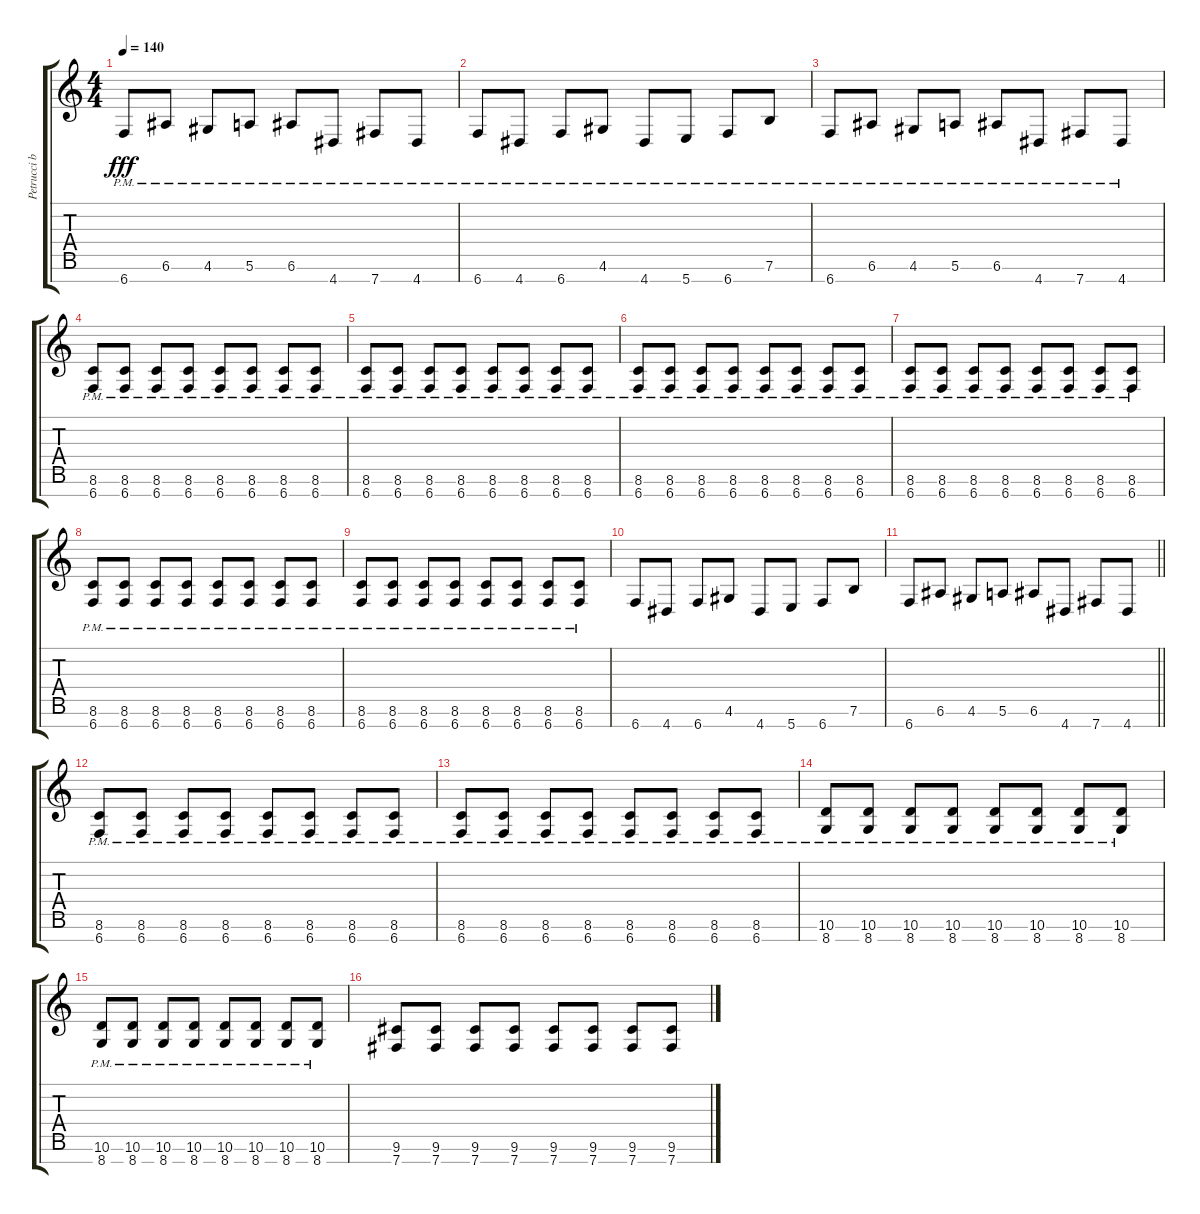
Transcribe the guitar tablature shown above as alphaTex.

\track ("Petrucci base 2" "Petrucci b") {instrument overdrivenguitar}
\staff {score tabs}
\tuning (E4 B3 G3 D3 A2 E2 B1) {hide}
\ts (4 4)
\tempo 140
\clef g2
\ks c
6.7{pm}.8{dy fff} 6.6{pm}.8 4.6{pm}.8 5.6{pm}.8 6.6{pm}.8 4.7{pm}.8 7.7{pm}.8 4.7{pm}.8 |
6.7{pm}.8 4.7{pm}.8 6.7{pm}.8 4.6{pm}.8 4.7{pm}.8 5.7{pm}.8 6.7{pm}.8 7.6{pm}.8 |
6.7{pm}.8 6.6{pm}.8 4.6{pm}.8 5.6{pm}.8 6.6{pm}.8 4.7{pm}.8 7.7{pm}.8 4.7{pm}.8 |
(8.6{pm} 6.7{pm}).8 (8.6{pm} 6.7{pm}).8 (8.6{pm} 6.7{pm}).8 (8.6{pm} 6.7{pm}).8 (8.6{pm} 6.7{pm}).8 (8.6{pm} 6.7{pm}).8 (8.6{pm} 6.7{pm}).8 (8.6{pm} 6.7{pm}).8 |
(8.6{pm} 6.7{pm}).8 (8.6{pm} 6.7{pm}).8 (8.6{pm} 6.7{pm}).8 (8.6{pm} 6.7{pm}).8 (8.6{pm} 6.7{pm}).8 (8.6{pm} 6.7{pm}).8 (8.6{pm} 6.7{pm}).8 (8.6{pm} 6.7{pm}).8 |
(8.6{pm} 6.7{pm}).8 (8.6{pm} 6.7{pm}).8 (8.6{pm} 6.7{pm}).8 (8.6{pm} 6.7{pm}).8 (8.6{pm} 6.7{pm}).8 (8.6{pm} 6.7{pm}).8 (8.6{pm} 6.7{pm}).8 (8.6{pm} 6.7{pm}).8 |
(8.6{pm} 6.7{pm}).8 (8.6{pm} 6.7{pm}).8 (8.6{pm} 6.7{pm}).8 (8.6{pm} 6.7{pm}).8 (8.6{pm} 6.7{pm}).8 (8.6{pm} 6.7{pm}).8 (8.6{pm} 6.7{pm}).8 (8.6{pm} 6.7{pm}).8 |
(8.6{pm} 6.7{pm}).8 (8.6{pm} 6.7{pm}).8 (8.6{pm} 6.7{pm}).8 (8.6{pm} 6.7{pm}).8 (8.6{pm} 6.7{pm}).8 (8.6{pm} 6.7{pm}).8 (8.6{pm} 6.7{pm}).8 (8.6{pm} 6.7{pm}).8 |
(8.6{pm} 6.7{pm}).8 (8.6{pm} 6.7{pm}).8 (8.6{pm} 6.7{pm}).8 (8.6{pm} 6.7{pm}).8 (8.6{pm} 6.7{pm}).8 (8.6{pm} 6.7{pm}).8 (8.6{pm} 6.7{pm}).8 (8.6{pm} 6.7{pm}).8 |
6.7.8 4.7.8 6.7.8 4.6.8 4.7.8 5.7.8 6.7.8 7.6.8 |
\barLineRight lightlight
6.7.8 6.6.8 4.6.8 5.6.8 6.6.8 4.7.8 7.7.8 4.7.8 |
(8.6{pm} 6.7{pm}).8 (8.6{pm} 6.7{pm}).8 (8.6{pm} 6.7{pm}).8 (8.6{pm} 6.7{pm}).8 (8.6{pm} 6.7{pm}).8 (8.6{pm} 6.7{pm}).8 (8.6{pm} 6.7{pm}).8 (8.6{pm} 6.7{pm}).8 |
(8.6{pm} 6.7{pm}).8 (8.6{pm} 6.7{pm}).8 (8.6{pm} 6.7{pm}).8 (8.6{pm} 6.7{pm}).8 (8.6{pm} 6.7{pm}).8 (8.6{pm} 6.7{pm}).8 (8.6{pm} 6.7{pm}).8 (8.6{pm} 6.7{pm}).8 |
(10.6{pm} 8.7{pm}).8 (10.6{pm} 8.7{pm}).8 (10.6{pm} 8.7{pm}).8 (10.6{pm} 8.7{pm}).8 (10.6{pm} 8.7{pm}).8 (10.6{pm} 8.7{pm}).8 (10.6{pm} 8.7{pm}).8 (10.6{pm} 8.7{pm}).8 |
(10.6{pm} 8.7{pm}).8 (10.6{pm} 8.7{pm}).8 (10.6{pm} 8.7{pm}).8 (10.6{pm} 8.7{pm}).8 (10.6{pm} 8.7{pm}).8 (10.6{pm} 8.7{pm}).8 (10.6{pm} 8.7{pm}).8 (10.6{pm} 8.7{pm}).8 |
(9.6 7.7).8 (9.6 7.7).8 (9.6 7.7).8 (9.6 7.7).8 (9.6 7.7).8 (9.6 7.7).8 (9.6 7.7).8 (9.6 7.7).8
